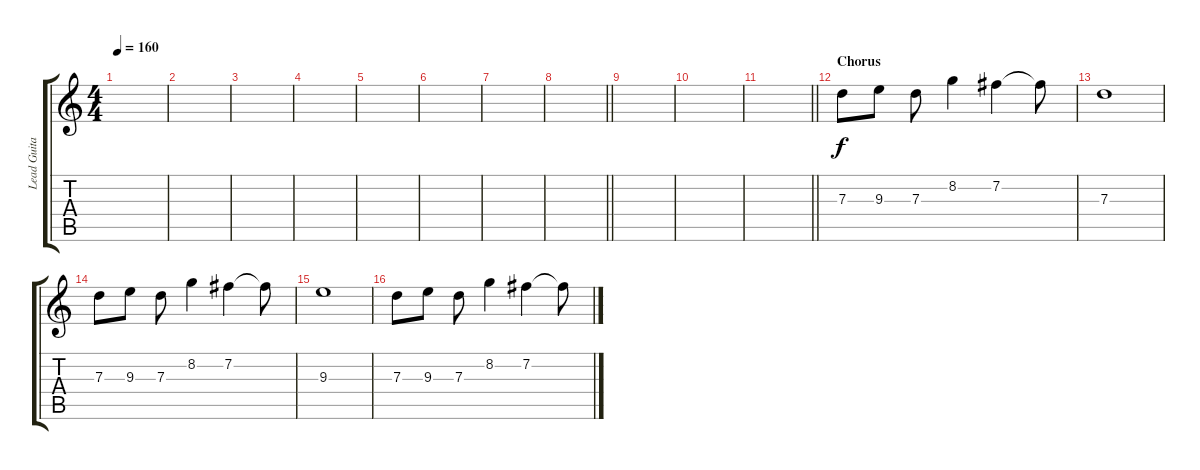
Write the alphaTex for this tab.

\track ("Lead Guitar" "Lead Guita") {instrument distortionguitar}
\staff {score tabs}
\tuning (E4 B3 G3 D3 A2 E2) {hide}
\ts (4 4)
\tempo 160
\clef g2
\ks c
|
|
|
|
|
|
|
\barLineRight lightlight
|
|
|
\barLineRight lightlight
|
\section ("" "Chorus")
7.3.8{volume 13 instrument electricguitarjazz} 9.3.8 7.3.8 8.2.4 7.2.4 7.2{t}.8 |
7.3.1 |
7.3.8 9.3.8 7.3.8 8.2.4 7.2.4 7.2{t}.8 |
9.3.1 |
7.3.8 9.3.8 7.3.8 8.2.4 7.2.4 7.2{t}.8
